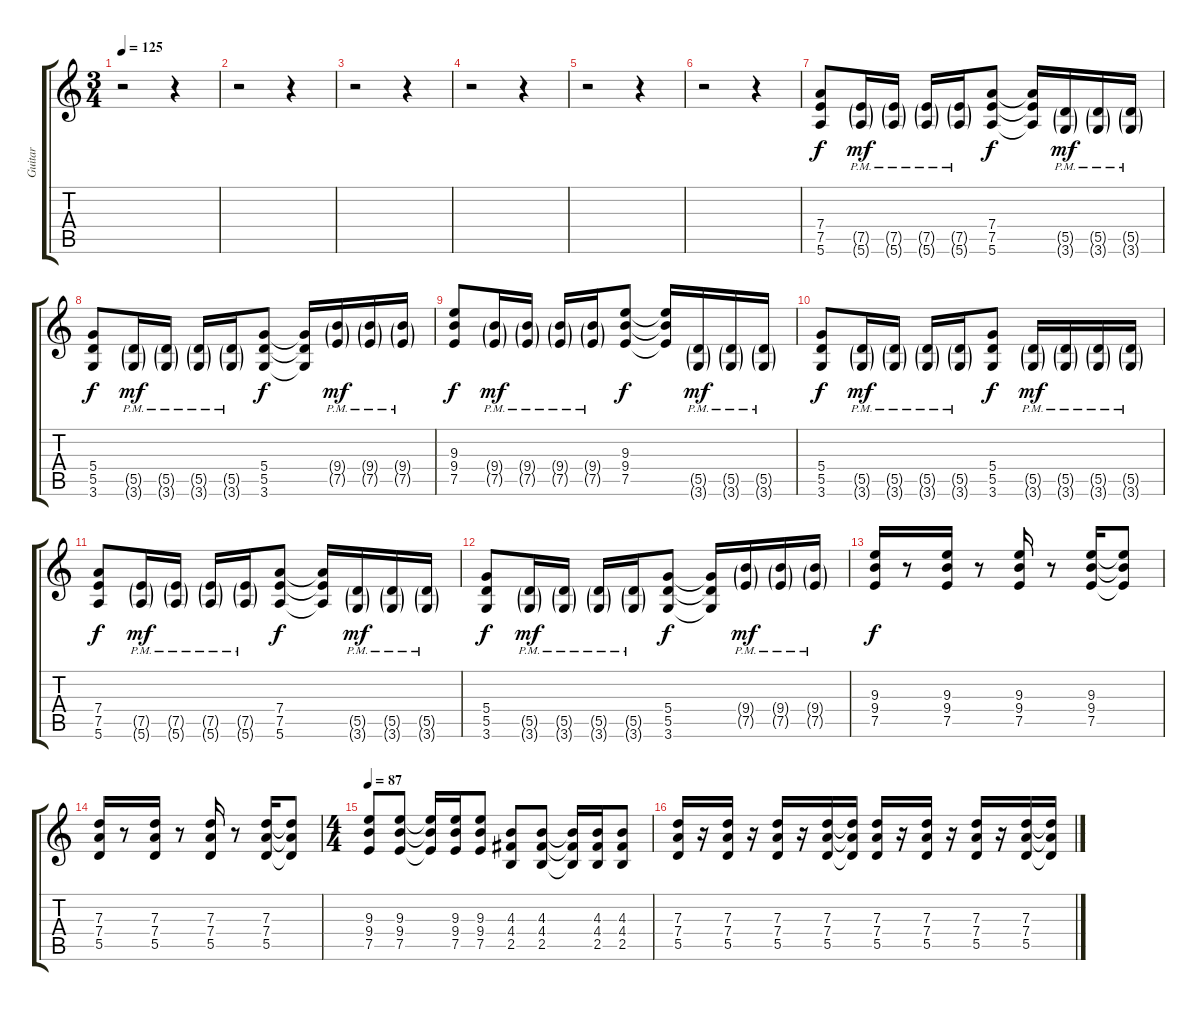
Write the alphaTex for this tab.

\track ("Guitar" "Guitar") {instrument overdrivenguitar}
\staff {score tabs}
\tuning (E4 B3 G3 D3 A2 E2) {hide}
\ts (3 4)
\tempo 125
\clef g2
\ks c
r.2{dy f} r.4 |
r.2 r.4 |
r.2 r.4 |
r.2 r.4 |
r.2 r.4 |
r.2 r.4 |
(7.4 7.5 5.6).8 (7.5{g pm} 5.6{g pm}).16{dy mf} (7.5{g pm} 5.6{g pm}).16 (7.5{g pm} 5.6{g pm}).16 (7.5{g pm} 5.6{g pm}).16 (7.4 7.5 5.6).8{dy f} (7.4{t} 7.5{t} 5.6{t}).16 (5.5{g pm} 3.6{g pm}).16{dy mf} (5.5{g pm} 3.6{g pm}).16 (5.5{g pm} 3.6{g pm}).16 |
(5.4 5.5 3.6).8{dy f} (5.5{g pm} 3.6{g pm}).16{dy mf} (5.5{g pm} 3.6{g pm}).16 (5.5{g pm} 3.6{g pm}).16 (5.5{g pm} 3.6{g pm}).16 (5.4 5.5 3.6).8{dy f} (5.4{t} 5.5{t} 3.6{t}).16 (9.4{g pm} 7.5{g pm}).16{dy mf} (9.4{g} 7.5{g pm}).16 (9.4{g pm} 7.5{g pm}).16 |
(9.3 9.4 7.5).8{dy f} (9.4{g pm} 7.5{g pm}).16{dy mf} (9.4{g pm} 7.5{g pm}).16 (9.4{g pm} 7.5{g pm}).16 (9.4{g pm} 7.5{g pm}).16 (9.3 9.4 7.5).8{dy f} (9.3{t} 9.4{t} 7.5{t}).16 (5.5{g pm} 3.6{g pm}).16{dy mf} (5.5{g pm} 3.6{g pm}).16 (5.5{g pm} 3.6{g pm}).16 |
(5.4 5.5 3.6).8{dy f} (5.5{g pm} 3.6{g pm}).16{dy mf} (5.5{g pm} 3.6{g pm}).16 (5.5{g pm} 3.6{g pm}).16 (5.5{g pm} 3.6{g pm}).16 (5.4 5.5 3.6).8{dy f} (5.5{g pm} 3.6{g pm}).16{dy mf} (5.5{g pm} 3.6{g pm}).16 (5.5{g pm} 3.6{g pm}).16 (5.5{g pm} 3.6{g pm}).16 |
(7.4 7.5 5.6).8{dy f} (7.5{g pm} 5.6{g pm}).16{dy mf} (7.5{g pm} 5.6{g pm}).16 (7.5{g pm} 5.6{g pm}).16 (7.5{g pm} 5.6{g pm}).16 (7.4 7.5 5.6).8{dy f} (7.4{t} 7.5{t} 5.6{t}).16 (5.5{g pm} 3.6{g pm}).16{dy mf} (5.5{g pm} 3.6{g pm}).16 (5.5{g pm} 3.6{g pm}).16 |
(5.4 5.5 3.6).8{dy f} (5.5{g pm} 3.6{g pm}).16{dy mf} (5.5{g pm} 3.6{g pm}).16 (5.5{g pm} 3.6{g pm}).16 (5.5{g pm} 3.6{g pm}).16 (5.4 5.5 3.6).8{dy f} (5.4{t} 5.5{t} 3.6{t}).16 (9.4{g pm} 7.5{g pm}).16{dy mf} (9.4{g} 7.5{g pm}).16 (9.4{g pm} 7.5{g pm}).16 |
(9.3 9.4 7.5).16{dy f} r.8 (9.3 9.4 7.5).16 r.8 (9.3 9.4 7.5).16 r.8 (9.3 9.4 7.5).16 (9.3{t} 9.4{t} 7.5{t}).8 |
(7.3 7.4 5.5).16 r.8 (7.3 7.4 5.5).16 r.8 (7.3 7.4 5.5).16 r.8 (7.3 7.4 5.5).16 (7.3{t} 7.4{t} 5.5{t}).8 |
\ts (4 4)
\tempo 87
(9.3 9.4 7.5).8 (9.3 9.4 7.5).8 (9.3{t} 9.4{t} 7.5{t}).16 (9.3 9.4 7.5).16 (9.3 9.4 7.5).8 (4.3 4.4 2.5).8 (4.3 4.4 2.5).8 (4.3{t} 4.4{t} 2.5{t}).16 (4.3 4.4 2.5).16 (4.3 4.4 2.5).8 |
(7.3 7.4 5.5).16 r.16 (7.3 7.4 5.5).16 r.16 (7.3 7.4 5.5).16 r.16 (7.3 7.4 5.5).16 (7.3{t} 7.4{t} 5.5{t}).16 (7.3 7.4 5.5).16 r.16 (7.3 7.4 5.5).16 r.16 (7.3 7.4 5.5).16 r.16 (7.3 7.4 5.5).16 (7.3{t} 7.4{t} 5.5{t}).16
